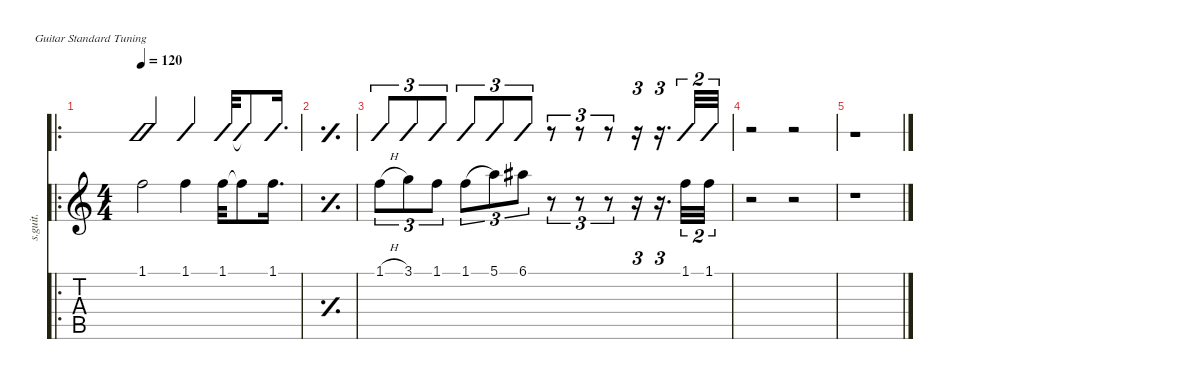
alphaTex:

\defaultSystemsLayout 4
\hideDynamics
\bracketExtendMode nobrackets
\otherSystemsTrackNameOrientation horizontal
\track ("Steel Guitar" "s.guit.") {instrument acousticguitarsteel}
\staff {score tabs slash}
\tuning (E4 B3 G3 D3 A2 E2)
\ro
\ts (4 4)
\tempo 120
\clef g2
\ks c
1.1.2{dy mf instrument acousticguitarsteel beam Down} 1.1.4{beam Down} 1.1.32{beam Down} 1.1{t}.8{beam Down} 1.1.16{d beam Down} |
\simile simple
|
\simile none
1.1{h}.8{tu (3 2) beam Down} 3.1.8{tu (3 2) beam Down} 1.1.8{tu (3 2) beam Down} 1.1.8{tu (3 2) legatoorigin beam Down} 5.1.8{tu (3 2) beam Down} 6.1{acc #}.8{tu (3 2) beam Down} r.8{tu (3 2) beam Down} r.8{tu (3 2) beam Down} r.8{tu (3 2) beam Down} r.16{tu (3 2) beam Down} r.16{d tu (3 2) beam Down} 1.1.32{tu (2 3) beam Down} 1.1.32{tu (2 3) beam Down} |
r.2{beam Down} r.2{beam Down} |
r.1{beam Down}
